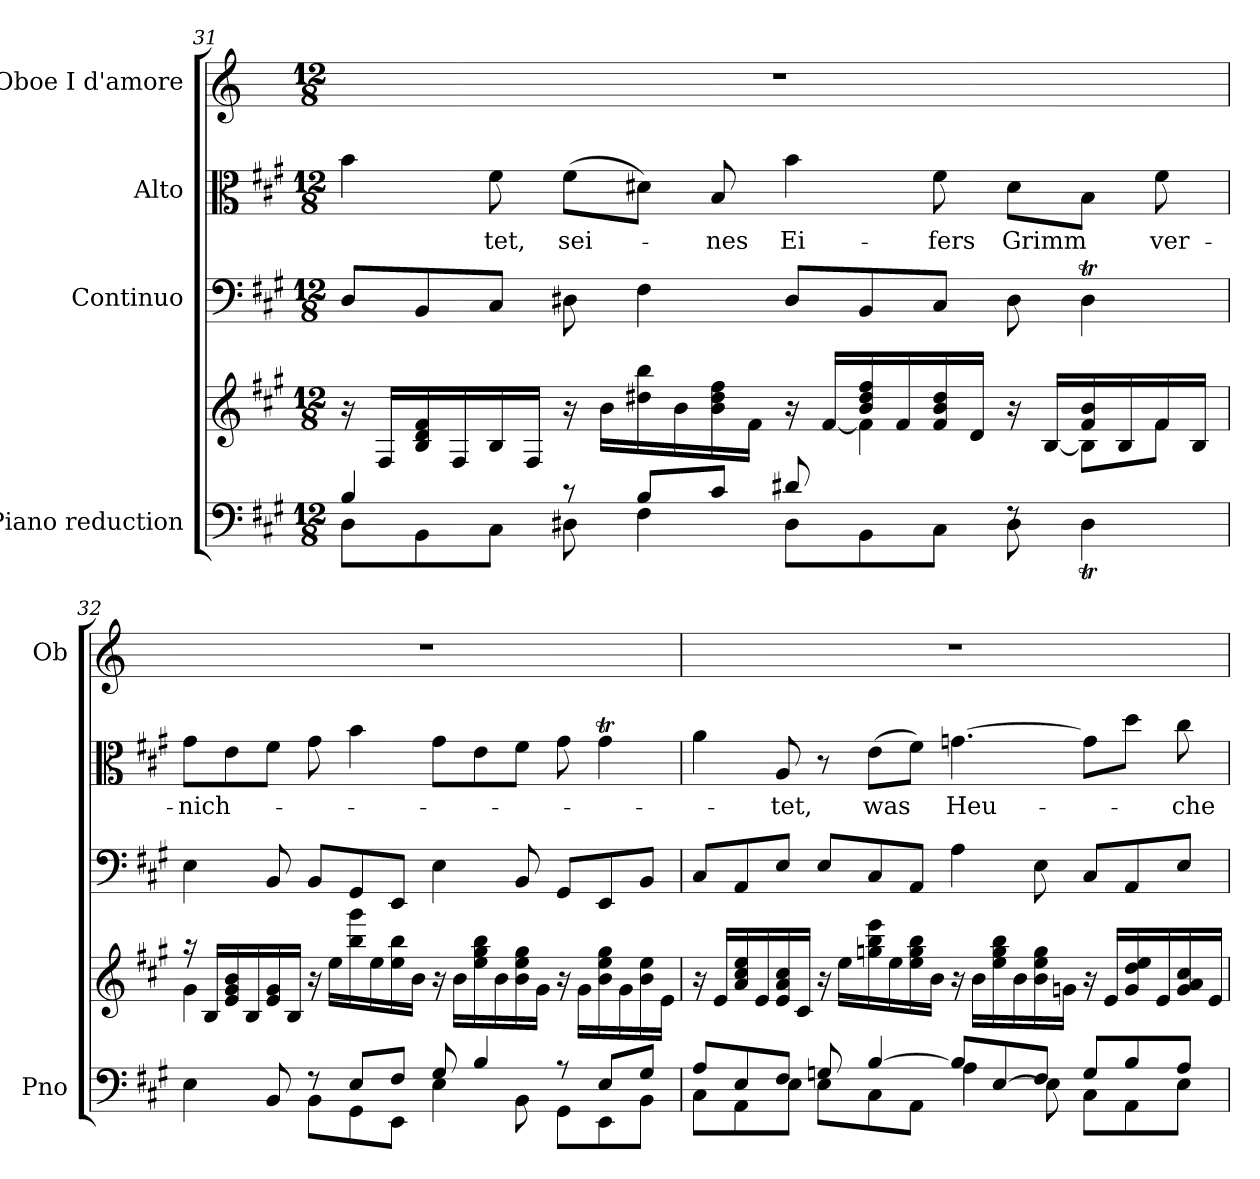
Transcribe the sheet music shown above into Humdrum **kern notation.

**kern	**kern	**kern	**kern	**text	**kern
*part4	*part4	*part3	*part2	*part2	*part1
*staff5	*staff4	*staff3	*staff2	*staff2	*staff1
*I"Piano reduction	*	*I"Continuo	*I"Alto	*	*I"Oboe I d'amore
*I'Pno	*	*	*	*	*I'Ob
*clefF4	*clefG2	*clefF4	*clefC3	*	*clefG2
*	*	*	*	*	*ITrd2c3
*k[f#c#g#]	*k[f#c#g#]	*k[f#c#g#]	*k[f#c#g#]	*	*k[f#c#g#]
*M12/8	*M12/8	*M12/8	*M12/8	*	*M12/8
=31	=31	=31	=31	=31	=31
*^	*^	*	*	*	*
4B/	8D\L	16r	2..ryy	8D/L	4b\	.	1.r
.	.	16F#/LL	.	.	.	.	.
.	8BB\	16B/ 16d/ 16f#/	.	8BB/	.	.	.
.	.	16F#/	.	.	.	.	.
!	!	!	!	!	!	!LO:LY:b	!
8ryy	8C#\J	16B/	.	8C#/J	8f#\	-tet,	.
.	.	16F#/JJ	.	.	.	.	.
!	!	!	!	!	!	!LO:LY:b	!
8r	8D#X\	16r	.	8D#X\	(>8f#\L	sei-	.
.	.	16b\LL	.	.	.	.	.
8B/L	4F#\	16dd#X\ 16bb\	.	4F#\	8d#X\J)	.	.
.	.	16b\	.	.	.	.	.
!	!	!	!	!	!	!LO:LY:b	!
8c#/J	.	16b\ 16dd#\ 16ff#\	.	.	8B/	-nes	.
.	.	16f#\JJ	.	.	.	.	.
!	!	!	!	!	!	!LO:LY:b	!
8d#X/	8D#\L	16r	.	8D#/L	4b\	Ei-	.
.	.	[16f#/LL	.	.	.	.	.
4ryy	8BB\	16b/ 16dd#/ 16ff#/	4f#\]	8BB/	.	.	.
.	.	16f#/	.	.	.	.	.
!	!	!	!	!	!	!LO:LY:b	!
.	8C#\J	16f#/ 16b/ 16dd#/	.	8C#/J	8f#\	-fers	.
.	.	16d/JJ	.	.	.	.	.
!	!	!	!	!	!	!LO:LY:b	!
8rF	8D#\	16r	8ryy	8D#\	8d#\L	Grimm	.
.	.	[16B/LL	.	.	.	.	.
4ryy	4D#t\	16f#/ 16b/	8B\L]	4D#t\	8B\J	.	.
.	.	16B/	.	.	.	.	.
!	!	!	!	!	!	!LO:LY:b	!
.	.	16f#/	8f#\J	.	8f#\	ver-	.
.	.	16B/JJ	.	.	.	.	.
!!LO:LB:g=z
=32	=32	=32	=32	=32	=32	=32	=32
!	!	!	!	!	!	!LO:LY:b	!
4ryy	4E\	16raa	4g#\	4E\	8g#\L	-nich-	1.r
.	.	16B/LL	.	.	.	.	.
.	.	16e/ 16g#/ 16b/	.	.	8e\	.	.
.	.	16B/	.	.	.	.	.
8ryy	8BB/	16e/ 16g#/	1ryy	8BB/	8f#\J	.	.
.	.	16B/JJ	.	.	.	.	.
8r	8BB\L	16r	.	8BB/L	8g#\	.	.
.	.	16ee\LL	.	.	.	.	.
8E/L	8GG#\	16bb\ 16ggg#\	.	8GG#/	4b\	.	.
.	.	16ee\	.	.	.	.	.
8F#/J	8EE\J	16ee\ 16bb\	.	8EE/J	.	.	.
.	.	16b\JJ	.	.	.	.	.
8G#/	4E\	16r	.	4E\	8g#\L	.	.
.	.	16b\LL	.	.	.	.	.
4B/	.	16ee\ 16gg#\ 16bb\	.	.	8e\	.	.
.	.	16b\	.	.	.	.	.
.	8BB\	16b\ 16ee\ 16gg#\	.	8BB/	8f#\J	.	.
.	.	16g#\JJ	.	.	.	.	.
8r	8GG#\L	16r	.	8GG#/L	8g#\	.	.
.	.	16g#\LL	.	.	.	.	.
8E/L	8EE\	16b\ 16ee\ 16gg#\	4ryy	8EE/	4g#t\	.	.
.	.	16g#\	.	.	.	.	.
8G#/J	8BB\J	16b\ 16ee\	.	8BB/J	.	.	.
.	.	16e\JJ	.	.	.	.	.
*	*	*v	*v	*	*	*	*
=33	=33	=33	=33	=33	=33	=33
8A/L	8C#\L	16r	8C#/L	4a\	.	1.r
.	.	16e/LL	.	.	.	.
8E/	8AA\	16a/ 16cc#/ 16ee/	8AA/	.	.	.
.	.	16e/	.	.	.	.
!	!	!	!	!	!LO:LY:b	!
8F#/J	8E\J	16e/ 16a/ 16cc#/	8E/J	8A/	-tet,	.
.	.	16c#/JJ	.	.	.	.
8Gn/	8E\L	16r	8E/L	8r	.	.
.	.	16ee\LL	.	.	.	.
!	!	!	!	!	!LO:LY:b	!
[4B/	8C#\	16ggn\ 16bb\ 16eee\	8C#/	(>8e\L	was	.
.	.	16ee\	.	.	.	.
.	8AA\J	16ee\ 16gg\ 16bb\	8AA/J	8f#\J)	.	.
.	.	16b\JJ	.	.	.	.
!	!	!	!	!	!LO:LY:b	!
8B/L]	4A\	16r	4A\	[4.gn\	Heu-	.
.	.	16b\LL	.	.	.	.
[8E/	.	16ee\ 16gg\ 16bb\	.	.	.	.
.	.	16b\	.	.	.	.
8F#/J	8E\]	16b\ 16ee\ 16gg\	8E\	.	.	.
.	.	16gn\JJ	.	.	.	.
8G/L	8C#\L	16r	8C#/L	8g\L]	.	.
.	.	16e/LL	.	.	.	.
8B/	8AA\	16g/ 16dd/ 16ee/	8AA/	8dd\J	.	.
.	.	16e/	.	.	.	.
!	!	!	!	!	!LO:LY:b	!
8A/J	8E\J	16g/ 16a/ 16cc#/	8E/J	8cc#\	-che-	.
.	.	16e/JJ	.	.	.	.
*v	*v	*	*	*	*	*
=	=	=	=	=	=
*-	*-	*-	*-	*-	*-
